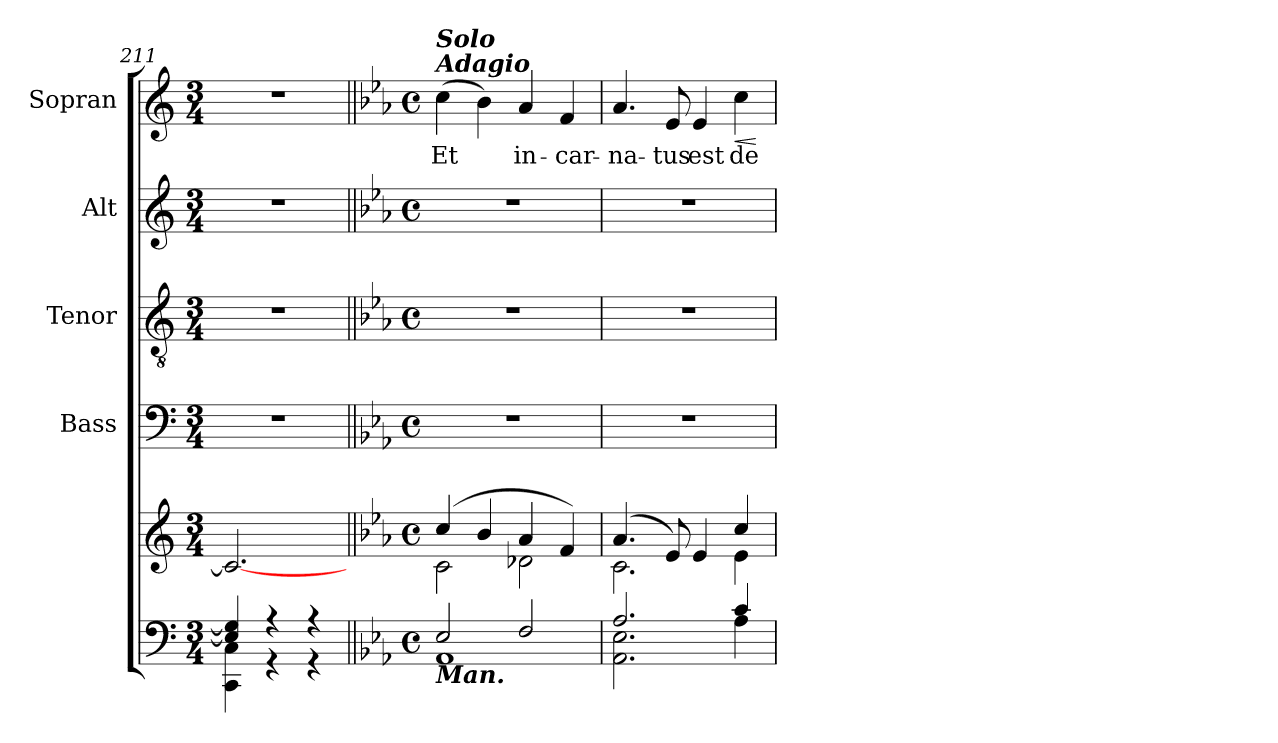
**kern	**kern	**kern	**kern	**kern	**kern	**text	**dynam
*part5	*part5	*part4	*part3	*part2	*part1	*part1	*part1
*staff6	*staff5	*staff4	*staff3	*staff2	*staff1	*staff1	*staff1
*	*	*I"Bass	*I"Tenor	*I"Alt	*I"Sopran	*	*
*	*	*I'B.	*I'T.	*I'A.	*I'S.	*	*
*clefF4	*clefG2	*clefF4	*clefGv2	*clefG2	*clefG2	*	*
*k[]	*k[]	*k[]	*k[]	*k[]	*k[]	*	*
*C:	*C:	*C:	*C:	*C:	*C:	*	*
*M3/4	*M3/4	*M3/4	*M3/4	*M3/4	*M3/4	*	*
=211	=211	=211	=211	=211	=211	=211	=211
*^	*	*	*	*	*	*	*
4E/] 4G/]	4CC\ 4C\	2.c/_	2.r	2.r	2.r	2.r	.	.
4r	4r	.	.	.	.	.	.	.
4r	4r	.	.	.	.	.	.	.
=212||	=212||	=212||	=212||	=212||	=212||	=212||	=212||	=212||
*k[b-e-a-]	*	*k[b-e-a-]	*k[b-e-a-]	*k[b-e-a-]	*k[b-e-a-]	*k[b-e-a-]	*	*
*E-:	*	*E-:	*E-:	*E-:	*E-:	*E-:	*	*
*M4/4	*	*M4/4	*M4/4	*M4/4	*M4/4	*M4/4	*	*
*met(c)	*	*met(c)	*met(c)	*met(c)	*met(c)	*met(c)	*	*
*	*	*^	*	*	*	*	*	*
!	!	!	!	!	!	!	!LO:TX:a:Bi:t=Adagio	!	!
!	!	!	!	!	!	!	!LO:TX:a:Bi:t=Solo	!	!
!LO:TX:b:Bi:t=Man.	!	!	!	!	!	!	!	!	!
!	!	!	!	!	!	!	!	!LO:LY:b	!
2E-/	1AA-	(4cc/	2c\	1r	1r	1r	(>4cc\	Et	.
.	.	4b-/	.	.	.	.	4b-\)	.	.
!	!	!	!	!	!	!	!	!LO:LY:b	!
2F/	.	4a-/	2d-X\	.	.	.	4a-/	in-	.
!	!	!	!	!	!	!	!	!LO:LY:b	!
.	.	4f/)	.	.	.	.	4f/	-car-	.
=213	=213	=213	=213	=213	=213	=213	=213	=213	=213
!	!	!	!	!	!	!	!	!LO:LY:b	!
2.A-/	2.AA-\ 2.E-\	(4.a-/	2.c\	1r	1r	1r	4.a-/	-na-	.
!	!	!	!	!	!	!	!	!LO:LY:b	!
.	.	8e-/)	.	.	.	.	8e-/	-tus	.
!	!	!	!	!	!	!	!	!LO:LY:b	!
.	.	4e-/	.	.	.	.	4e-/	est	.
!	!	!	!	!	!	!	!	!LO:LY:b	!LO:HP:b
4c/	4A-\	4cc/	4e-\	.	.	.	4cc\	de	<
*v	*v	*	*	*	*	*	*	*	*
*	*v	*v	*	*	*	*	*	*
.	.	.	.	.	.	.	[
=	=	=	=	=	=	=	=
*-	*-	*-	*-	*-	*-	*-	*-
